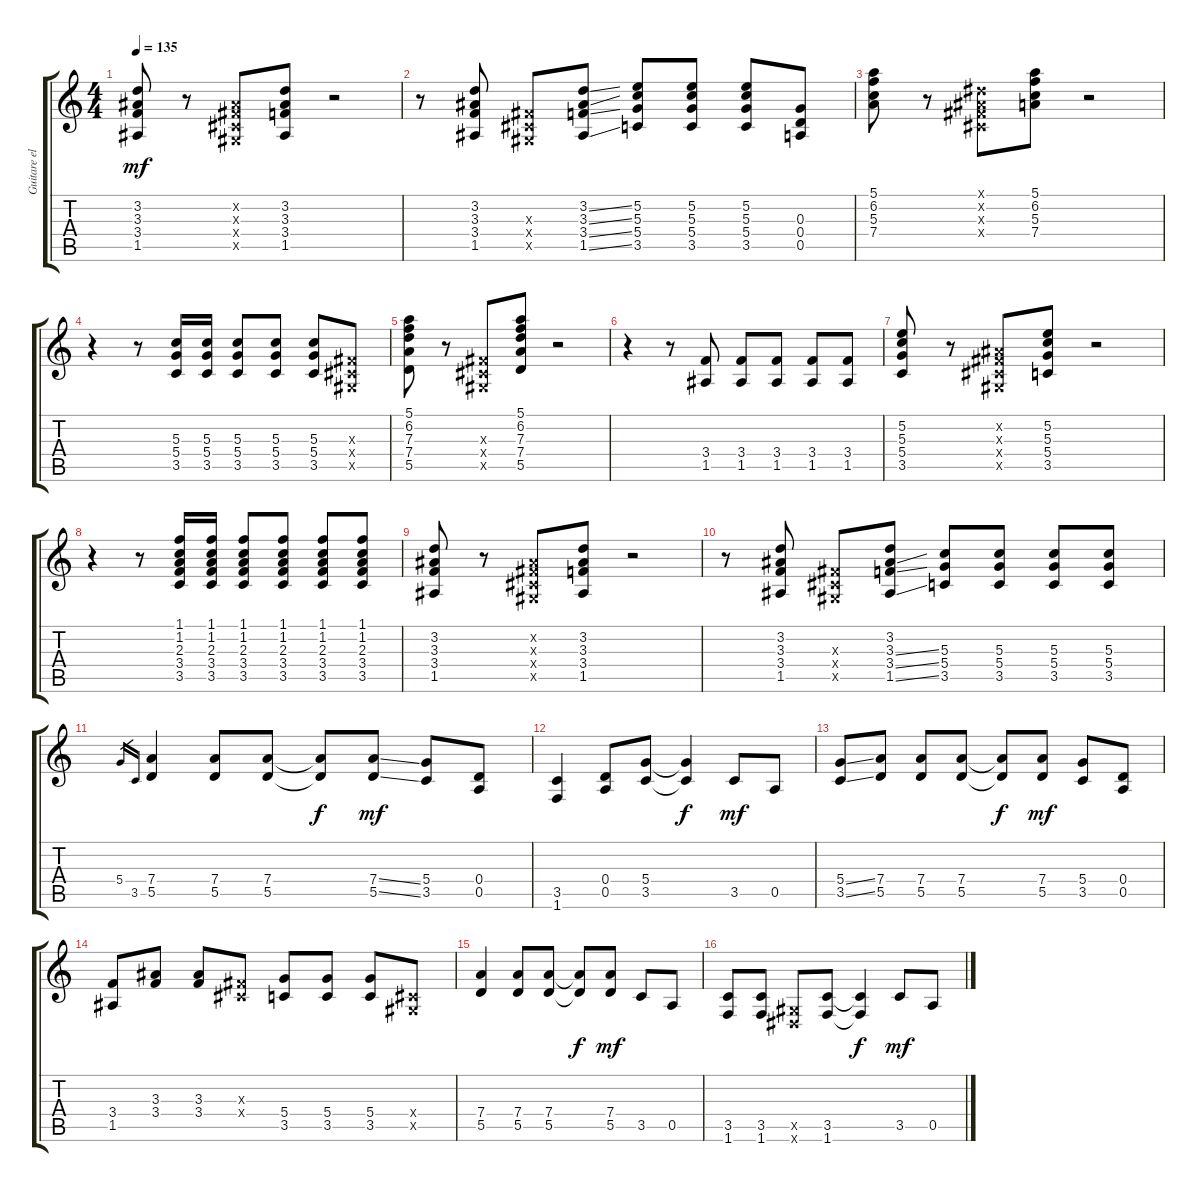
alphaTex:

\track ("Guitare elec 2" "Guitare el") {instrument electricguitarclean}
\staff {score tabs}
\tuning (E4 B3 G3 D3 A2 E2) {hide}
\ts (4 4)
\tempo 135
\clef g2
\ks c
(3.2 3.3 3.4 1.5).8{dy mf} r.8 (-1.2{x} -1.3{x} -1.4{x} -1.5{x}).8 (3.2 3.3 3.4 1.5).8 r.2 |
r.8 (3.2 3.3 3.4 1.5).8 (-1.3{x} -1.4{x} -1.5{x}).8 (3.2{ss} 3.3{ss} 3.4{ss} 1.5{ss}).8 (5.2 5.3 5.4 3.5).8 (5.2 5.3 5.4 3.5).8 (5.2 5.3 5.4 3.5).8 (0.3 0.4 0.5).8 |
(5.1 6.2 5.3 7.4).8 r.8 (-1.1{x} -1.2{x} -1.3{x} -1.4{x}).8 (5.1 6.2 5.3 7.4).8 r.2 |
r.4 r.8 (5.3 5.4 3.5).16 (5.3 5.4 3.5).16 (5.3 5.4 3.5).8 (5.3 5.4 3.5).8 (5.3 5.4 3.5).8 (-1.3{x} -1.4{x} -1.5{x}).8 |
(5.1 6.2 7.3 7.4 5.5).8 r.8 (-1.3{x} -1.4{x} -1.5{x}).8 (5.1 6.2 7.3 7.4 5.5).8 r.2 |
r.4 r.8 (3.4 1.5).8 (3.4 1.5).8 (3.4 1.5).8 (3.4 1.5).8 (3.4 1.5).8 |
(5.2 5.3 5.4 3.5).8 r.8 (-1.2{x} -1.3{x} -1.4{x} -1.5{x}).8 (5.2 5.3 5.4 3.5).8 r.2 |
r.4 r.8 (1.1 1.2 2.3 3.4 3.5).16 (1.1 1.2 2.3 3.4 3.5).16 (1.1 1.2 2.3 3.4 3.5).8 (1.1 1.2 2.3 3.4 3.5).8 (1.1 1.2 2.3 3.4 3.5).8 (1.1 1.2 2.3 3.4 3.5).8 |
(3.2 3.3 3.4 1.5).8 r.8 (-1.2{x} -1.3{x} -1.4{x} -1.5{x}).8 (3.2 3.3 3.4 1.5).8 r.2 |
r.8 (3.2 3.3 3.4 1.5).8 (-1.3{x} -1.4{x} -1.5{x}).8 (3.2 3.3{ss} 3.4{ss} 1.5{ss}).8 (5.3 5.4 3.5).8 (5.3 5.4 3.5).8 (5.3 5.4 3.5).8 (5.3 5.4 3.5).8 |
5.4.16{gr} 3.5.16{gr} (7.4 5.5).4 (7.4 5.5).8 (7.4 5.5).8 (7.4{t} 5.5{t}).8{dy f} (7.4{ss} 5.5{ss}).8{dy mf} (5.4 3.5).8 (0.4 0.5).8 |
(3.5 1.6).4 (0.4 0.5).8 (5.4 3.5).8 (5.4{t} 3.5{t}).4{dy f} 3.5.8{dy mf} 0.5.8 |
(5.4{ss} 3.5{ss}).8 (7.4 5.5).8 (7.4 5.5).8 (7.4 5.5).8 (7.4{t} 5.5{t}).8{dy f} (7.4 5.5).8{dy mf} (5.4 3.5).8 (0.4 0.5).8 |
(3.4 1.5).8 (3.3 3.4).8 (3.3 3.4).8 (-1.3{x} -1.4{x}).8 (5.4 3.5).8 (5.4 3.5).8 (5.4 3.5).8 (-1.4{x} -1.5{x}).8 |
(7.4 5.5).4 (7.4 5.5).8 (7.4 5.5).8 (7.4{t} 5.5{t}).8{dy f} (7.4 5.5).8{dy mf} 3.5.8 0.5.8 |
(3.5 1.6).8 (3.5 1.6).8 (-1.5{x} -1.6{x}).8 (3.5 1.6).8 (3.5{t} 1.6{t}).4{dy f} 3.5.8{dy mf} 0.5.8
